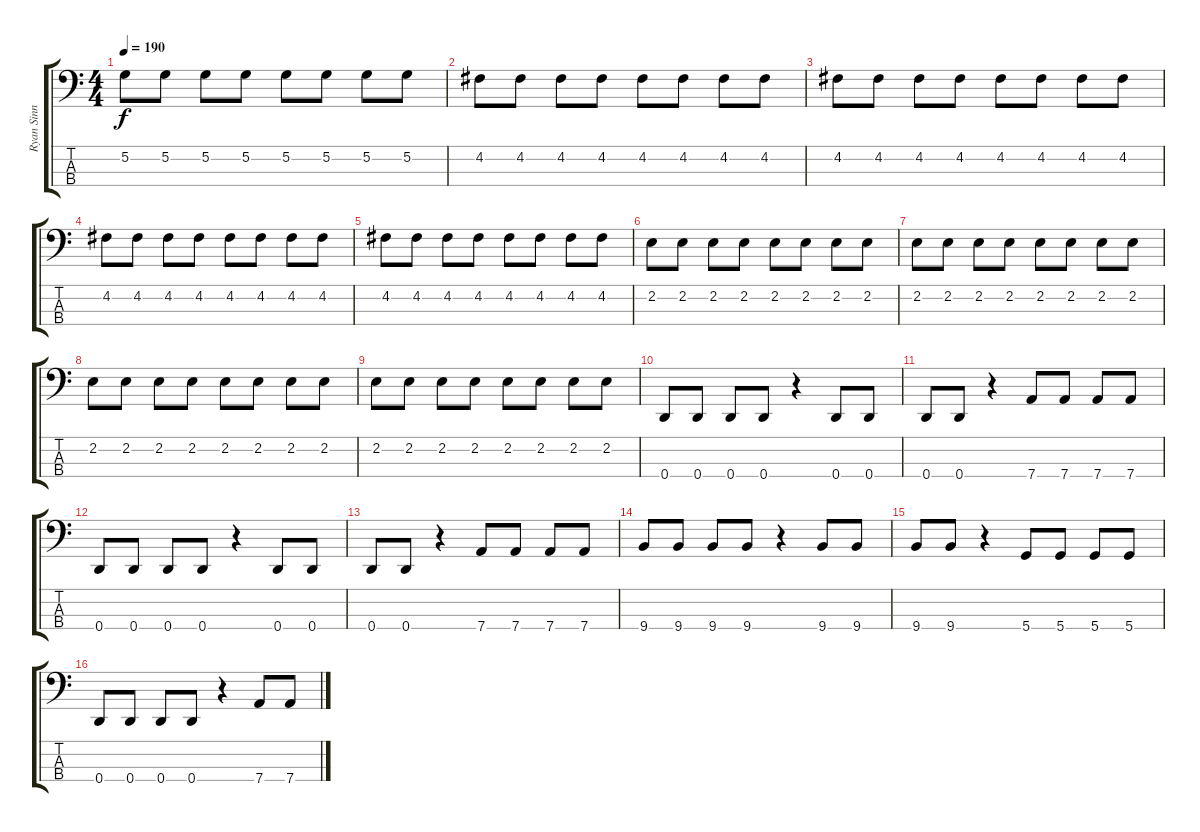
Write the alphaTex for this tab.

\track ("Ryan Sinn" "Ryan Sinn") {instrument electricbassfinger}
\staff {score tabs}
\tuning (G2 D2 A1 D1) {hide}
\ts (4 4)
\tempo 190
\clef f4
\ks c
5.2.8{dy f} 5.2.8 5.2.8 5.2.8 5.2.8 5.2.8 5.2.8 5.2.8 |
4.2.8 4.2.8 4.2.8 4.2.8 4.2.8 4.2.8 4.2.8 4.2.8 |
4.2.8 4.2.8 4.2.8 4.2.8 4.2.8 4.2.8 4.2.8 4.2.8 |
4.2.8 4.2.8 4.2.8 4.2.8 4.2.8 4.2.8 4.2.8 4.2.8 |
4.2.8 4.2.8 4.2.8 4.2.8 4.2.8 4.2.8 4.2.8 4.2.8 |
2.2.8 2.2.8 2.2.8 2.2.8 2.2.8 2.2.8 2.2.8 2.2.8 |
2.2.8 2.2.8 2.2.8 2.2.8 2.2.8 2.2.8 2.2.8 2.2.8 |
2.2.8 2.2.8 2.2.8 2.2.8 2.2.8 2.2.8 2.2.8 2.2.8 |
2.2.8 2.2.8 2.2.8 2.2.8 2.2.8 2.2.8 2.2.8 2.2.8 |
0.4.8 0.4.8 0.4.8 0.4.8 r.4 0.4.8 0.4.8 |
0.4.8 0.4.8 r.4 7.4.8 7.4.8 7.4.8 7.4.8 |
0.4.8 0.4.8 0.4.8 0.4.8 r.4 0.4.8 0.4.8 |
0.4.8 0.4.8 r.4 7.4.8 7.4.8 7.4.8 7.4.8 |
9.4.8 9.4.8 9.4.8 9.4.8 r.4 9.4.8 9.4.8 |
9.4.8 9.4.8 r.4 5.4.8 5.4.8 5.4.8 5.4.8 |
0.4.8 0.4.8 0.4.8 0.4.8 r.4 7.4.8 7.4.8
